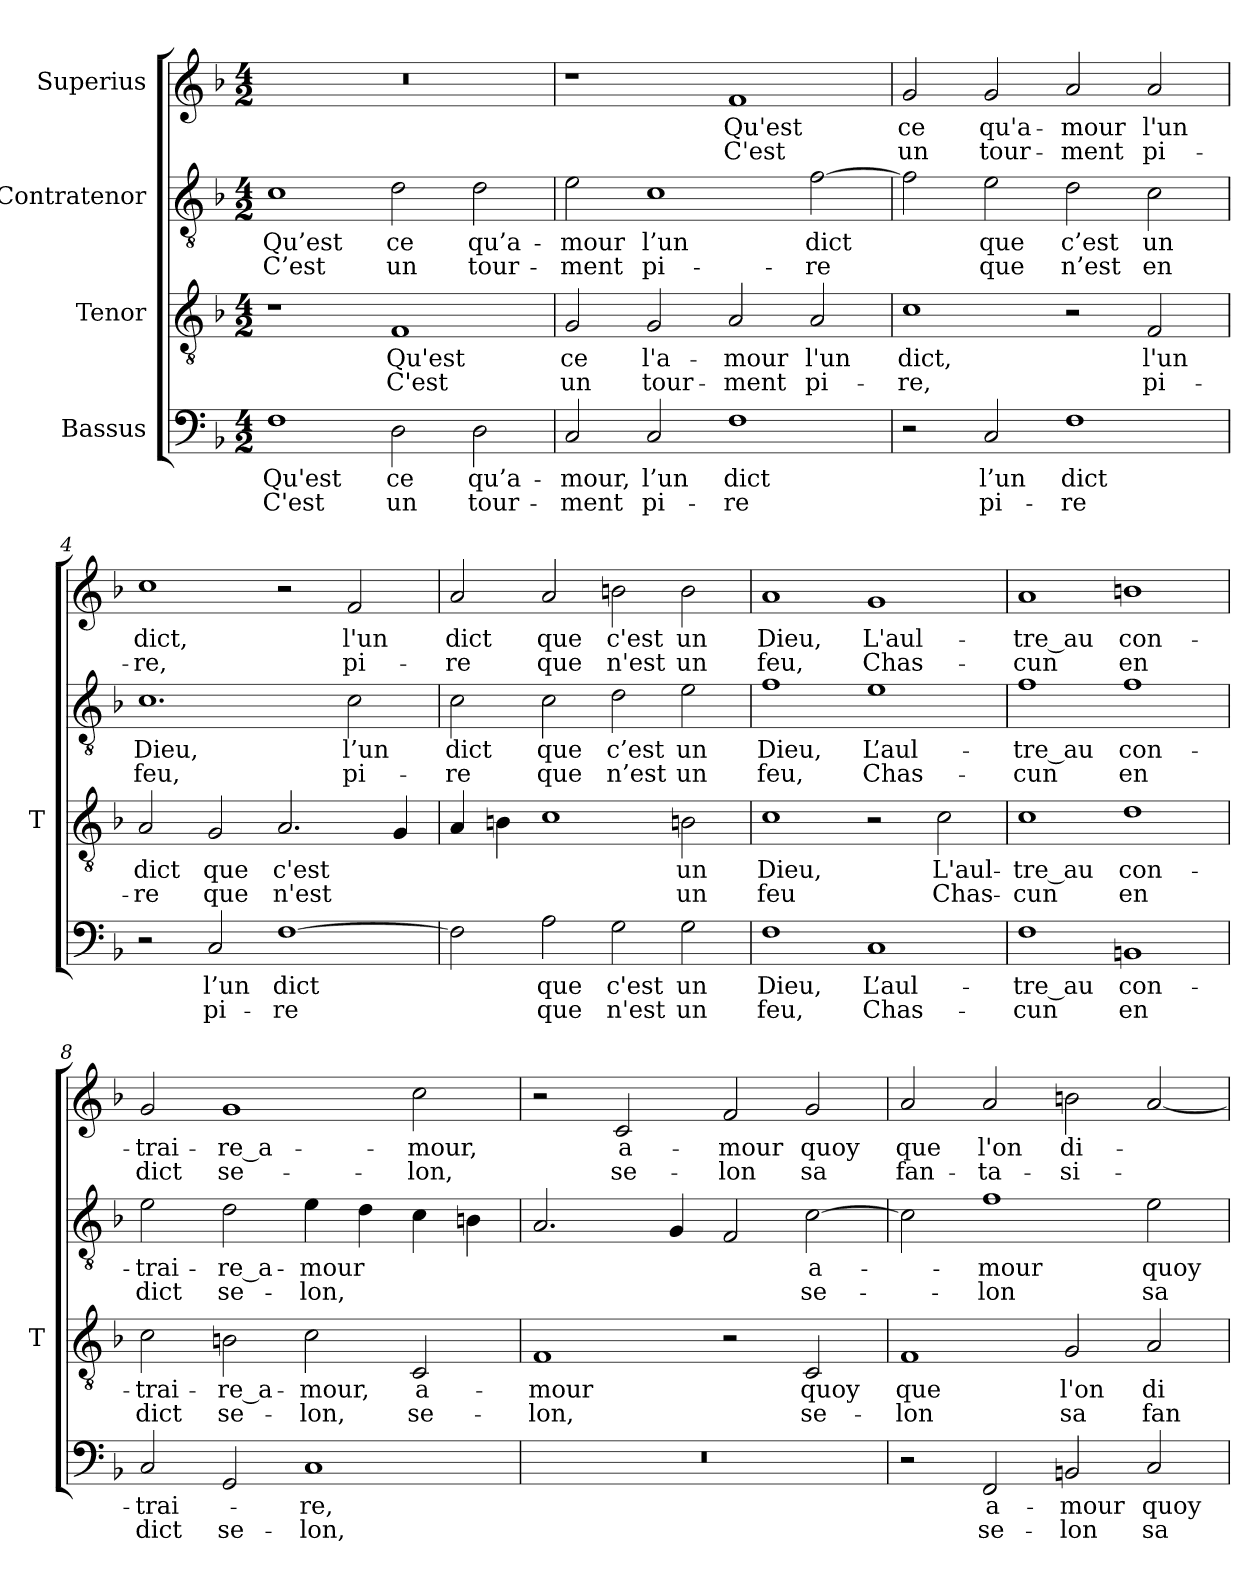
**kern	**text	**text	**kern	**text	**text	**kern	**text	**text	**kern	**text	**text
*part4	*part4	*part4	*part3	*part3	*part3	*part2	*part2	*part2	*part1	*part1	*part1
*staff4	*staff4	*staff4	*staff3	*staff3	*staff3	*staff2	*staff2	*staff2	*staff1	*staff1	*staff1
*I"Bassus	*	*	*I"Tenor	*	*	*I"Contratenor	*	*	*I"Superius	*	*
*	*	*	*I'T	*	*	*	*	*	*	*	*
*clefF4	*	*	*clefGv2	*	*	*clefGv2	*	*	*clefG2	*	*
*k[b-]	*	*	*k[b-]	*	*	*k[b-]	*	*	*k[b-]	*	*
*M4/2	*	*	*M4/2	*	*	*M4/2	*	*	*M4/2	*	*
=1	=1	=1	=1	=1	=1	=1	=1	=1	=1	=1	=1
1F	-Qu'est	-C'est	1r	.	.	1c	-Qu’est	-C’est	0r	.	.
2D	-ce	-un	1F	-Qu'est	-C'est	2d	-ce	-un	.	.	.
2D	qu’a-	tour-	.	.	.	2d	qu’a-	tour-	.	.	.
=2	=2	=2	=2	=2	=2	=2	=2	=2	=2	=2	=2
2C	-mour,	-ment	2G	-ce	-un	2e	-mour	-ment	1r	.	.
2C	-l’un	pi-	2G	l'a-	tour-	1c	-l’un	pi-	.	.	.
1F	-dict	-re	2A	-mour	-ment	.	.	.	1f	-Qu'est	-C'est
.	.	.	2A	-l'un	pi-	[2f	-dict	-re	.	.	.
=3	=3	=3	=3	=3	=3	=3	=3	=3	=3	=3	=3
2r	.	.	1c	-dict,	-re,	2f]	.	.	2g	-ce	-un
2C	-l’un	pi-	.	.	.	2e	-que	-que	2g	qu'a-	tour-
1F	-dict	-re	2r	.	.	2d	-c’est	-n’est	2a	-mour	-ment
.	.	.	2F	-l'un	pi-	2c	-un	-en	2a	-l'un	pi-
=4	=4	=4	=4	=4	=4	=4	=4	=4	=4	=4	=4
2r	.	.	2A	-dict	-re	1.c	-Dieu,	-feu,	1cc	-dict,	-re,
2C	-l’un	pi-	2G	-que	-que	.	.	.	.	.	.
[1F	-dict	-re	2.A	-c'est	-n'est	.	.	.	2r	.	.
.	.	.	.	.	.	2c	-l’un	pi-	2f	-l'un	pi-
.	.	.	4G	.	.	.	.	.	.	.	.
=5	=5	=5	=5	=5	=5	=5	=5	=5	=5	=5	=5
2F]	.	.	4A	.	.	2c	-dict	-re	2a	-dict	-re
.	.	.	4Bn	.	.	.	.	.	.	.	.
2A	-que	-que	1c	.	.	2c	-que	-que	2a	-que	-que
2G	-c'est	-n'est	.	.	.	2d	-c’est	-n’est	2bn	-c'est	-n'est
2G	-un	-un	2Bn	-un	-un	2e	-un	-un	2b	-un	-un
=6	=6	=6	=6	=6	=6	=6	=6	=6	=6	=6	=6
1F	-Dieu,	-feu,	1c	-Dieu,	-feu	1f	-Dieu,	-feu,	1a	-Dieu,	-feu,
1C	L’aul-	Chas-	2r	.	.	1e	L’aul-	Chas-	1g	L'aul-	Chas-
.	.	.	2c	L'aul-	Chas-	.	.	.	.	.	.
=7	=7	=7	=7	=7	=7	=7	=7	=7	=7	=7	=7
1F	-tre_au	-cun	1c	-tre_au	-cun	1f	-tre_au	-cun	1a	-tre_au	-cun
1BBn	con-	-en	1d	con-	-en	1f	con-	-en	1bn	con-	-en
=8	=8	=8	=8	=8	=8	=8	=8	=8	=8	=8	=8
2C	trai-	-dict	2c	trai-	-dict	2e	trai-	-dict	2g	trai-	-dict
2GG	.	se-	2Bn	re_a-	se-	2d	re_a-	se-	1g	re_a-	se-
1C	-re,	-lon,	2c	-mour,	-lon,	4e	-mour	-lon,	.	.	.
.	.	.	.	.	.	4d	.	.	.	.	.
.	.	.	2C	a-	se-	4c	.	.	2cc	-mour,	-lon,
.	.	.	.	.	.	4Bn	.	.	.	.	.
=9	=9	=9	=9	=9	=9	=9	=9	=9	=9	=9	=9
0r	.	.	1F	-mour	-lon,	2.A	.	.	2r	.	.
.	.	.	.	.	.	.	.	.	2c	a-	se-
.	.	.	.	.	.	4G	.	.	.	.	.
.	.	.	2r	.	.	2F	.	.	2f	-mour	-lon
.	.	.	2C	-quoy	se-	[2c	a-	se-	2g	-quoy	-sa
=10	=10	=10	=10	=10	=10	=10	=10	=10	=10	=10	=10
2r	.	.	1F	-que	-lon	2c]	.	.	2a	-que	fan-
2FF	a-	se-	.	.	.	1f	-mour	-lon	2a	-l'on	ta-
2BBn	-mour	-lon	2G	-l'on	-sa	.	.	.	2bn	di-	si-
2C	-quoy	-sa	2A	di-	fan-	2e	-quoy	-sa	[2a	.	.
=	=	=	=	=	=	=	=	=	=	=	=
*-	*-	*-	*-	*-	*-	*-	*-	*-	*-	*-	*-
